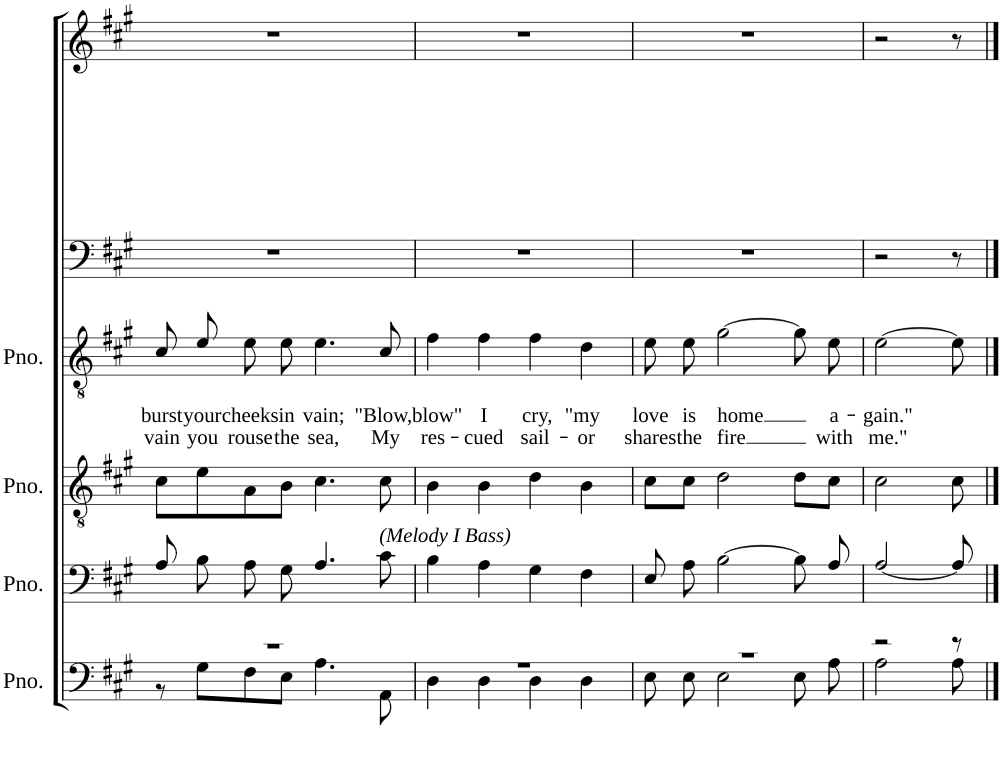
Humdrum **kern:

**kern	**kern	**kern	**kern	**text	**text	**kern	**kern
*part6	*part5	*part4	*part3	*part3	*part3	*part2	*part1
*staff6	*staff5	*staff4	*staff3	*staff3	*staff3	*staff2	*staff1
*I"Piano	*I"Piano	*I"Piano	*I"Piano	*	*	*I"Piano	*I"Piano
*I'Pno.	*I'Pno.	*I'Pno.	*I'Pno.	*	*	*I'Pno	*I'Pno
!!LO:PB:g=z
*clefF4	*clefF4	*clefGv2	*clefGv2	*	*	*clefF4	*clefG2
*k[f#c#g#]	*k[f#c#g#]	*k[f#c#g#]	*k[f#c#g#]	*	*	*k[f#c#g#]	*k[f#c#g#]
*M4/4	*M4/4	*M4/4	*M4/4	*	*	*M4/4	*M4/4
=15	=15	=15	=15	=15	=15	=15	=15
*^	*	*	*	*	*	*	*
!	!	!	!	!	!LO:LY:b	!LO:LY:b	!	!
1r	8r	8A\L	8c#\L	8c#/L	burst	vain	1r	1r
!	!	!	!	!	!LO:LY:b	!LO:LY:b	!	!
.	8G#\L	8B\J	8e\	8e/J	your	you	.	.
!	!	!	!	!	!LO:LY:b	!LO:LY:b	!	!
.	8F#\	8A\L	8A\	8e\L	cheeks	rouse	.	.
!	!	!	!	!	!LO:LY:b	!LO:LY:b	!	!
.	8E\J	8G#\J	8B\J	8e\J	in	the	.	.
!	!	!	!	!	!LO:LY:b	!LO:LY:b	!	!
.	4.A\	4.A/	4.c#\	4.e\	vain;	sea,	.	.
!	!	!LO:TX:a:i:t=(Melody I Bass)	!	!	!	!	!	!
!	!	!	!	!	!LO:LY:b	!LO:LY:b	!	!
.	8AA\	8c#\	8c#\	8c#/	"Blow,	My	.	.
=16	=16	=16	=16	=16	=16	=16	=16	=16
!	!	!	!	!	!LO:LY:b	!LO:LY:b	!	!
1r	4D\	4B\	4B\	4f#\	blow"	res-	1r	1r
!	!	!	!	!	!LO:LY:b	!LO:LY:b	!	!
.	4D\	4A\	4B\	4f#\	I	-cued	.	.
!	!	!	!	!	!LO:LY:b	!LO:LY:b	!	!
.	4D\	4G#\	4d\	4f#\	cry,	sail-	.	.
!	!	!	!	!	!LO:LY:b	!LO:LY:b	!	!
.	4D\	4F#\	4B\	4d\	"my	-or	.	.
=17	=17	=17	=17	=17	=17	=17	=17	=17
!	!	!	!	!	!LO:LY:b	!LO:LY:b	!	!
1r	8E\	8E\L	8c#\L	8e\L	love	shares	1r	1r
!	!	!	!	!	!LO:LY:b	!LO:LY:b	!	!
.	8E\	8A\J	8c#\J	8e\J	is	the	.	.
!	!	!	!	!	!LO:LY:b	!LO:LY:b	!	!
.	2E\	[2B\	2d\	[2g#\	home	fire	.	.
.	8E\	8B\L]	8d\L	8g#\L]	.	.	.	.
!	!	!	!	!	!LO:LY:b	!LO:LY:b	!	!
.	8A\	8A\J	8c#\J	8e\J	a-	with	.	.
=18	=18	=18	=18	=18	=18	=18	=18	=18
!	!	!	!	!	!LO:LY:b	!LO:LY:b	!	!
2r	2A\	[2A/	2c#\	[2e\	-gain."	me."	2r	2r
8r	8A\	8A/]	8c#\	8e\]	.	.	8r	8r
*v	*v	*	*	*	*	*	*	*
==	==	==	==	==	==	==	==
*-	*-	*-	*-	*-	*-	*-	*-
